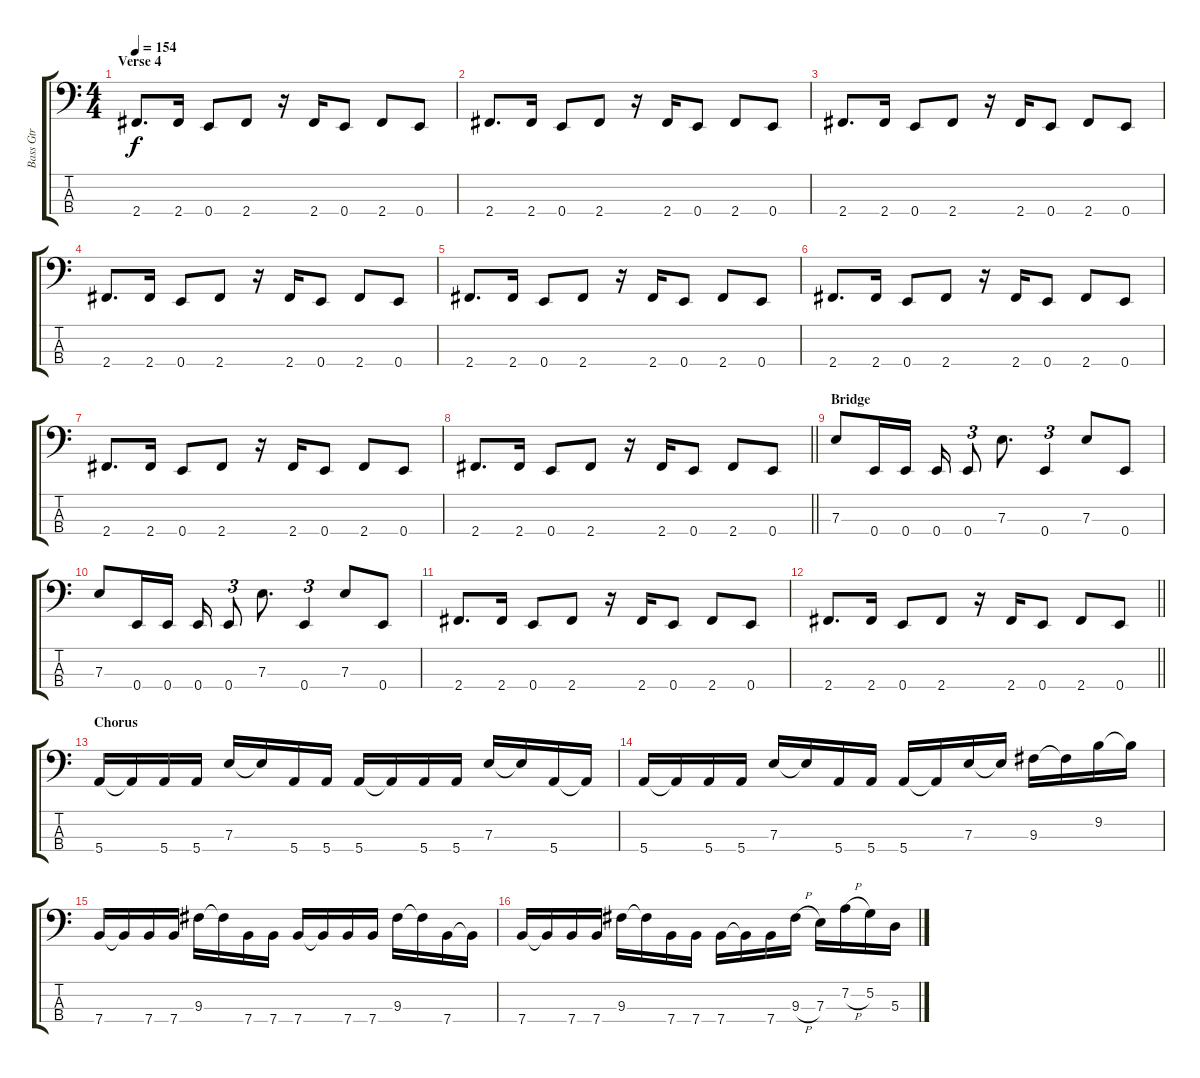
\track ("Bass Gtr" "Bass Gtr") {instrument electricbasspick}
\staff {score tabs}
\tuning (G2 D2 A1 E1) {hide}
\ts (4 4)
\section ("" "Verse 4")
\tempo 154
\clef f4
\ks c
2.4.8{d dy f} 2.4.16 0.4.8 2.4.8 r.16 2.4.16 0.4.8 2.4.8 0.4.8 |
2.4.8{d} 2.4.16 0.4.8 2.4.8 r.16 2.4.16 0.4.8 2.4.8 0.4.8 |
2.4.8{d} 2.4.16 0.4.8 2.4.8 r.16 2.4.16 0.4.8 2.4.8 0.4.8 |
2.4.8{d} 2.4.16 0.4.8 2.4.8 r.16 2.4.16 0.4.8 2.4.8 0.4.8 |
2.4.8{d} 2.4.16 0.4.8 2.4.8 r.16 2.4.16 0.4.8 2.4.8 0.4.8 |
2.4.8{d} 2.4.16 0.4.8 2.4.8 r.16 2.4.16 0.4.8 2.4.8 0.4.8 |
2.4.8{d} 2.4.16 0.4.8 2.4.8 r.16 2.4.16 0.4.8 2.4.8 0.4.8 |
\barLineRight lightlight
2.4.8{d} 2.4.16 0.4.8 2.4.8 r.16 2.4.16 0.4.8 2.4.8 0.4.8 |
\section ("" "Bridge")
7.3.8 0.4.16 0.4.16 0.4.16 0.4.8{tu (3 2)} 7.3.8{d} 0.4.4{tu (3 2)} 7.3.8 0.4.8 |
7.3.8 0.4.16 0.4.16 0.4.16 0.4.8{tu (3 2)} 7.3.8{d} 0.4.4{tu (3 2)} 7.3.8 0.4.8 |
2.4.8{d} 2.4.16 0.4.8 2.4.8 r.16 2.4.16 0.4.8 2.4.8 0.4.8 |
\barLineRight lightlight
2.4.8{d} 2.4.16 0.4.8 2.4.8 r.16 2.4.16 0.4.8 2.4.8 0.4.8 |
\section ("" "Chorus")
5.4.16 5.4{t}.16 5.4.16 5.4.16 7.3.16 7.3{t}.16 5.4.16 5.4.16 5.4.16 5.4{t}.16 5.4.16 5.4.16 7.3.16 7.3{t}.16 5.4.16 5.4{t}.16 |
5.4.16 5.4{t}.16 5.4.16 5.4.16 7.3.16 7.3{t}.16 5.4.16 5.4.16 5.4.16 5.4{t}.16 7.3.16 7.3{t}.16 9.3.16 9.3{t}.16 9.2.16 9.2{t}.16 |
7.4.16 7.4{t}.16 7.4.16 7.4.16 9.3.16 9.3{t}.16 7.4.16 7.4.16 7.4.16 7.4{t}.16 7.4.16 7.4.16 9.3.16 9.3{t}.16 7.4.16 7.4{t}.16 |
7.4.16 7.4{t}.16 7.4.16 7.4.16 9.3.16 9.3{t}.16 7.4.16 7.4.16 7.4.16 7.4{t}.16 7.4.16 9.3{h}.16 7.3.16 7.2{h}.16 5.2.16 5.3.16
